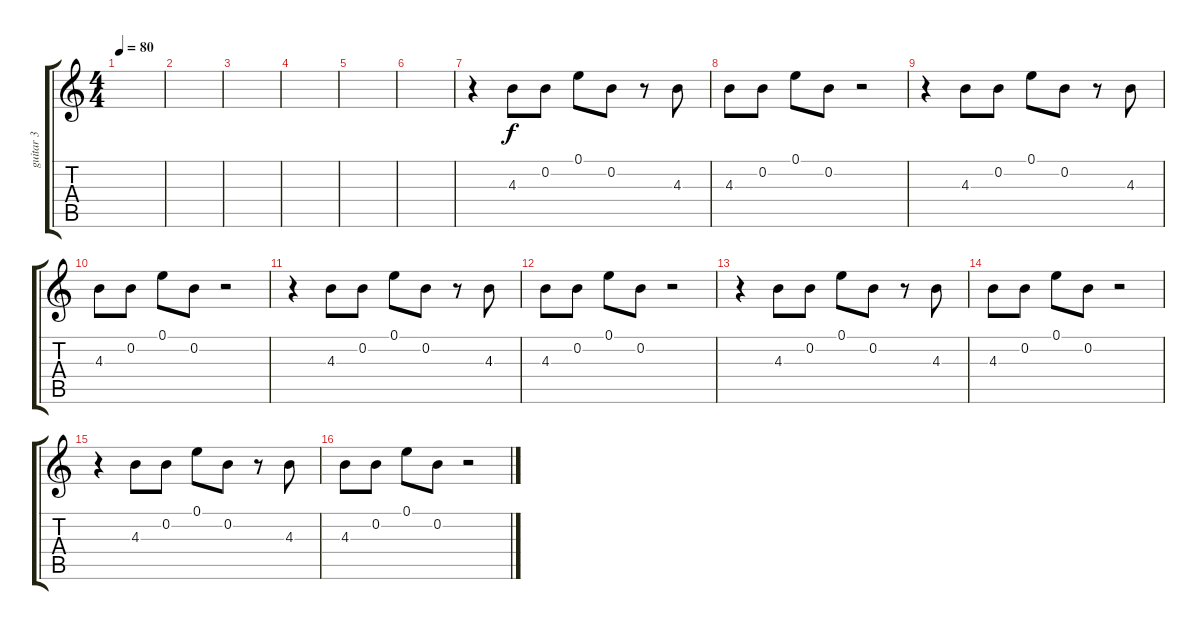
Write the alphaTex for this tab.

\track ("guitar 3" "guitar 3") {instrument acousticguitarsteel}
\staff {score tabs}
\tuning (E4 B3 G3 D3 A2 E2) {hide}
\ts (4 4)
\tempo 80
\clef g2
\ks c
|
|
|
|
|
|
r.4 4.3.8 0.2.8 0.1.8 0.2.8 r.8 4.3.8 |
4.3.8 0.2.8 0.1.8 0.2.8 r.2 |
r.4 4.3.8 0.2.8 0.1.8 0.2.8 r.8 4.3.8 |
4.3.8 0.2.8 0.1.8 0.2.8 r.2 |
r.4 4.3.8 0.2.8 0.1.8 0.2.8 r.8 4.3.8 |
4.3.8 0.2.8 0.1.8 0.2.8 r.2 |
r.4 4.3.8 0.2.8 0.1.8 0.2.8 r.8 4.3.8 |
4.3.8 0.2.8 0.1.8 0.2.8 r.2 |
r.4 4.3.8 0.2.8 0.1.8 0.2.8 r.8 4.3.8 |
4.3.8 0.2.8 0.1.8 0.2.8 r.2
